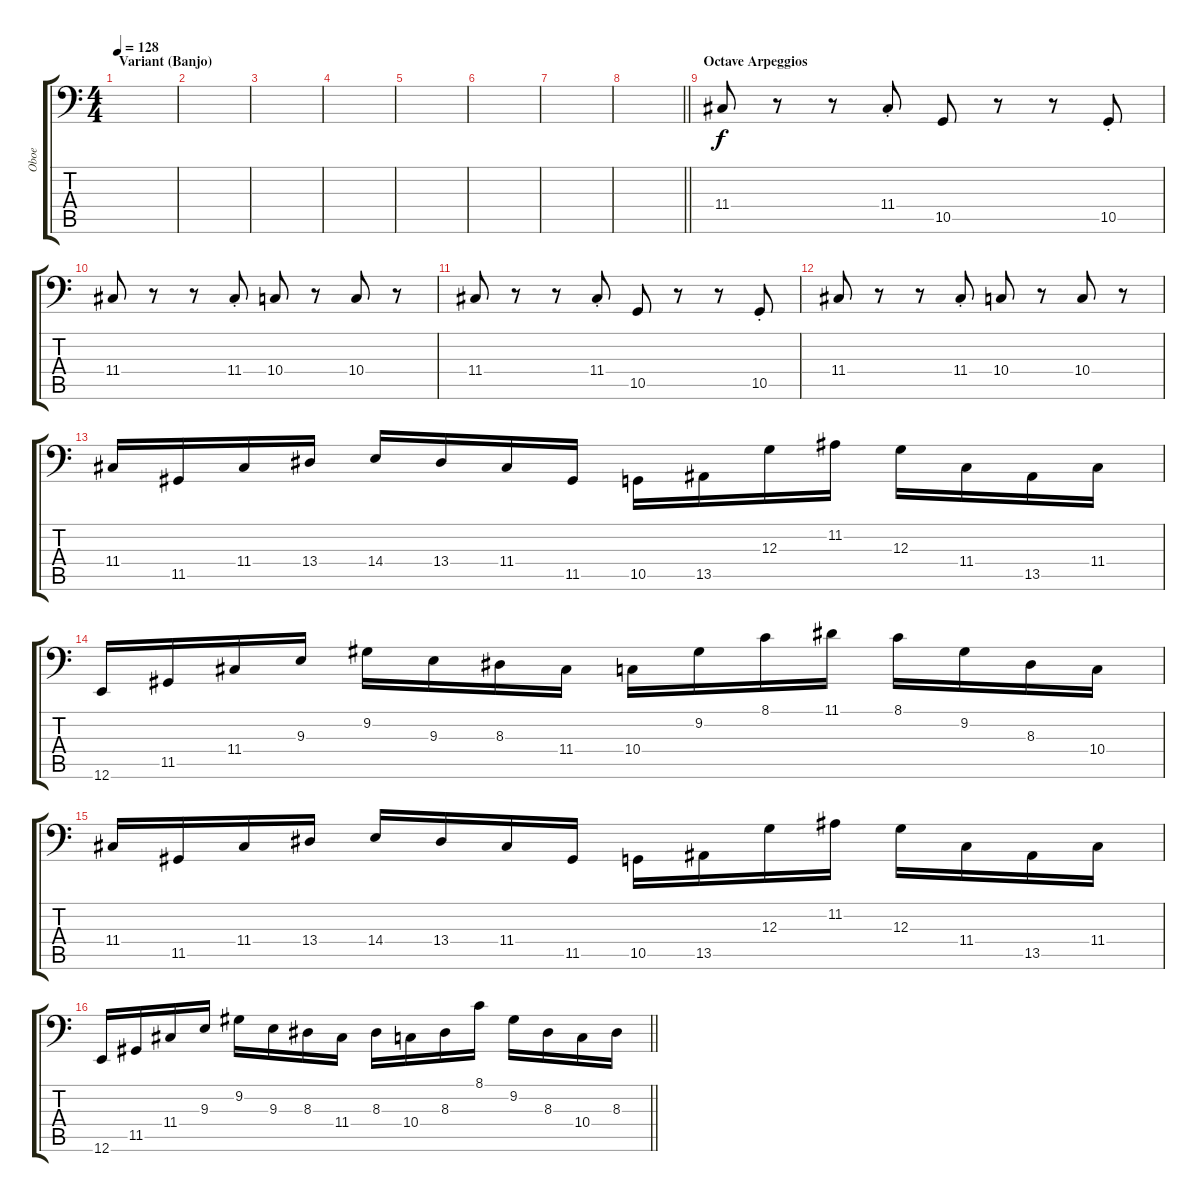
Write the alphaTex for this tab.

\track ("Oboe" "Oboe") {instrument oboe}
\staff {score tabs}
\tuning (E3 B2 G2 D2 A1 E1) {hide}
\ts (4 4)
\section ("" "Variant (Banjo)")
\tempo 128
\clef f4
\ks c
|
|
|
|
|
|
|
\barLineRight lightlight
|
\section ("" "Octave Arpeggios")
11.4.8 r.8 r.8 11.4{st}.8 10.5.8 r.8 r.8 10.5{st}.8 |
11.4.8 r.8 r.8 11.4{st}.8 10.4.8 r.8 10.4.8 r.8 |
11.4.8 r.8 r.8 11.4{st}.8 10.5.8 r.8 r.8 10.5{st}.8 |
11.4.8 r.8 r.8 11.4{st}.8 10.4.8 r.8 10.4.8 r.8 |
11.4.16 11.5.16 11.4.16 13.4.16 14.4.16 13.4.16 11.4.16 11.5.16 10.5.16 13.5.16 12.3.16 11.2.16 12.3.16 11.4.16 13.5.16 11.4.16 |
12.6.16 11.5.16 11.4.16 9.3.16 9.2.16 9.3.16 8.3.16 11.4.16 10.4.16 9.2.16 8.1.16 11.1.16 8.1.16 9.2.16 8.3.16 10.4.16 |
11.4.16 11.5.16 11.4.16 13.4.16 14.4.16 13.4.16 11.4.16 11.5.16 10.5.16 13.5.16 12.3.16 11.2.16 12.3.16 11.4.16 13.5.16 11.4.16 |
\barLineRight lightlight
12.6.16 11.5.16 11.4.16 9.3.16 9.2.16 9.3.16 8.3.16 11.4.16 8.3.16 10.4.16 8.3.16 8.1.16 9.2.16 8.3.16 10.4.16 8.3.16
